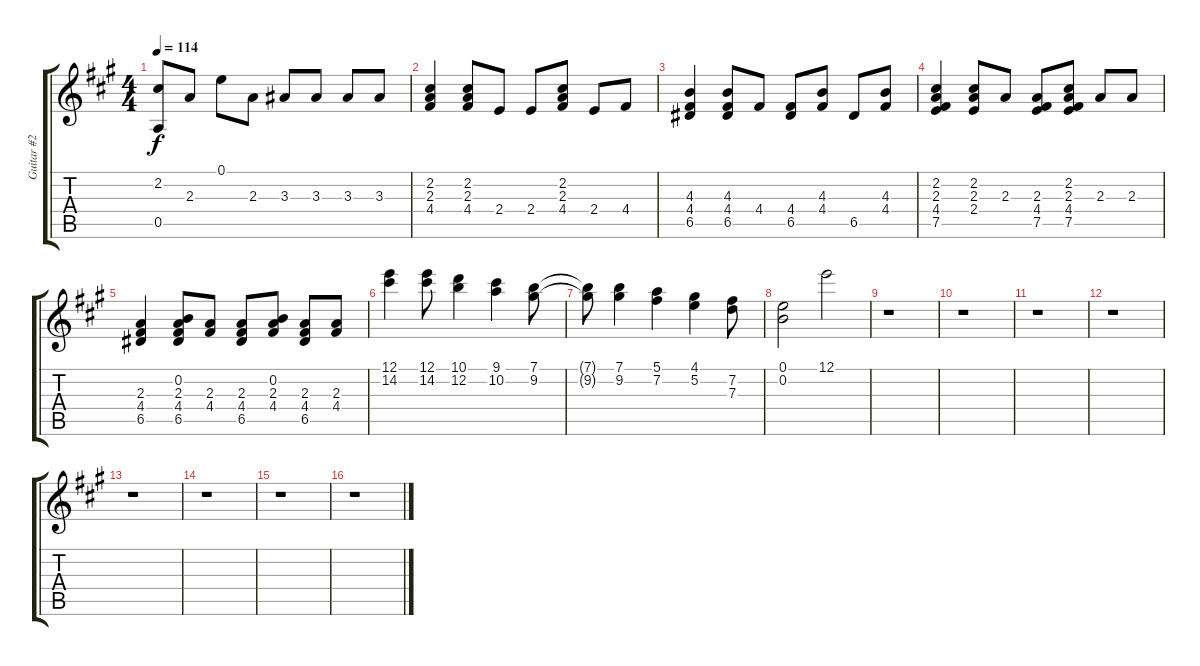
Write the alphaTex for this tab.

\track ("Guitar #2" "Guitar #2") {instrument acousticguitarnylon}
\staff {score tabs}
\tuning (E4 B3 G3 D3 A2 E2) {hide}
\ts (4 4)
\tempo 114
\clef g2
\ks a
(2.2 0.5).8{dy f} 2.3.8 0.1.8 2.3.8 3.3.8 3.3.8 3.3.8 3.3.8 |
(2.2 2.3 4.4).4 (2.2 2.3 4.4).8 2.4.8 2.4.8 (2.2 2.3 4.4).8 2.4.8 4.4.8 |
(4.3 4.4 6.5).4 (4.3 4.4 6.5).8 4.4.8 (4.4 6.5).8 (4.3 4.4).8 6.5.8 (4.3 4.4).8 |
(2.2 2.3 4.4 7.5).4 (2.2 2.3 2.4).8 2.3.8 (2.3 4.4 7.5).8 (2.2 2.3 4.4 7.5).8 2.3.8 2.3.8 |
(2.3 4.4 6.5).4 (0.2 2.3 4.4 6.5).8 (2.3 4.4).8 (2.3 4.4 6.5).8 (0.2 2.3 4.4).8 (2.3 4.4 6.5).8 (2.3 4.4).8 |
(12.1 14.2).4 (12.1 14.2).8 (10.1 12.2).4 (9.1 10.2).4 (7.1 9.2).8 |
(7.1{t} 9.2{t}).8 (7.1 9.2).4 (5.1 7.2).4 (4.1 5.2).4 (7.2 7.3).8 |
(0.1 0.2).2 12.1.2 |
r.1 |
r.1 |
r.1 |
r.1 |
r.1 |
r.1 |
r.1 |
r.1
